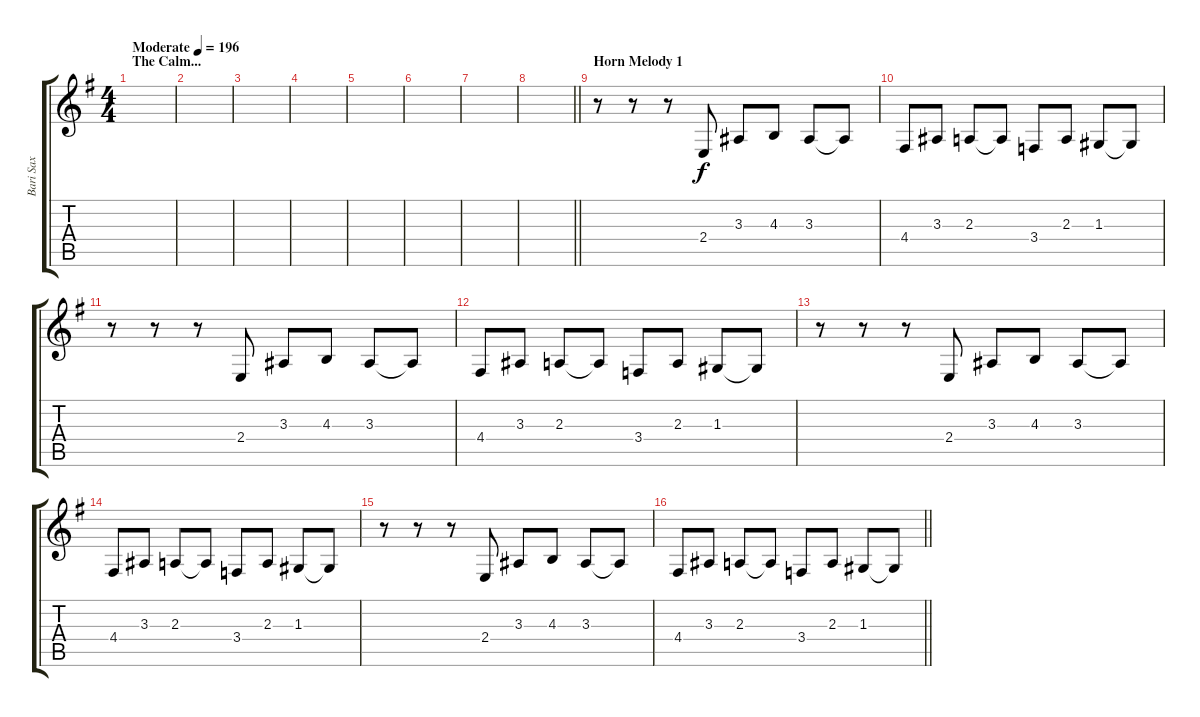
\track ("Bari Sax" "Bari Sax") {instrument baritonesax}
\staff {score tabs}
\tuning (E4 B3 G3 D3 A2 E2) {hide}
\ts (4 4)
\section ("" "The Calm...")
\tempo (196 "Moderate")
\clef g2
\ks eminor
|
|
|
|
|
|
|
\barLineRight lightlight
|
\section ("" "Horn Melody 1")
r.8 r.8 r.8 2.4.8 3.3.8 4.3.8 3.3.8 3.3{t}.8 |
4.4.8 3.3.8 2.3.8 2.3{t}.8 3.4.8 2.3.8 1.3.8 1.3{t}.8 |
r.8 r.8 r.8 2.4.8 3.3.8 4.3.8 3.3.8 3.3{t}.8 |
4.4.8 3.3.8 2.3.8 2.3{t}.8 3.4.8 2.3.8 1.3.8 1.3{t}.8 |
r.8 r.8 r.8 2.4.8 3.3.8 4.3.8 3.3.8 3.3{t}.8 |
4.4.8 3.3.8 2.3.8 2.3{t}.8 3.4.8 2.3.8 1.3.8 1.3{t}.8 |
r.8 r.8 r.8 2.4.8 3.3.8 4.3.8 3.3.8 3.3{t}.8 |
\barLineRight lightlight
4.4.8 3.3.8 2.3.8 2.3{t}.8 3.4.8 2.3.8 1.3.8 1.3{t}.8
